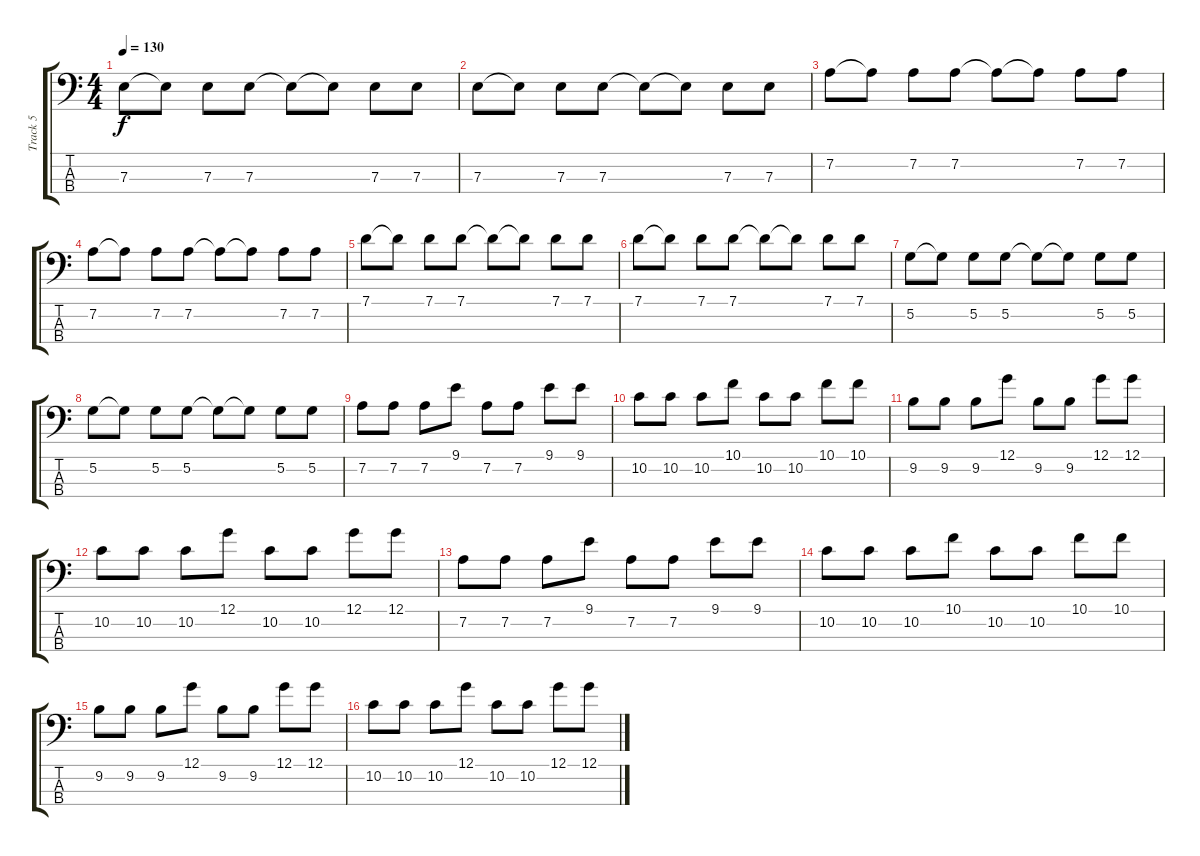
\track ("Track 5" "Track 5") {instrument electricbasspick}
\staff {score tabs}
\tuning (G2 D2 A1 E1) {hide}
\ts (4 4)
\tempo 130
\clef f4
\ks c
7.3.8{dy f} 7.3{t}.8 7.3.8 7.3.8 7.3{t}.8 7.3{t}.8 7.3.8 7.3.8 |
7.3.8 7.3{t}.8 7.3.8 7.3.8 7.3{t}.8 7.3{t}.8 7.3.8 7.3.8 |
7.2.8 7.2{t}.8 7.2.8 7.2.8 7.2{t}.8 7.2{t}.8 7.2.8 7.2.8 |
7.2.8 7.2{t}.8 7.2.8 7.2.8 7.2{t}.8 7.2{t}.8 7.2.8 7.2.8 |
7.1.8 7.1{t}.8 7.1.8 7.1.8 7.1{t}.8 7.1{t}.8 7.1.8 7.1.8 |
7.1.8 7.1{t}.8 7.1.8 7.1.8 7.1{t}.8 7.1{t}.8 7.1.8 7.1.8 |
5.2.8 5.2{t}.8 5.2.8 5.2.8 5.2{t}.8 5.2{t}.8 5.2.8 5.2.8 |
5.2.8 5.2{t}.8 5.2.8 5.2.8 5.2{t}.8 5.2{t}.8 5.2.8 5.2.8 |
7.2.8 7.2.8 7.2.8 9.1.8 7.2.8 7.2.8 9.1.8 9.1.8 |
10.2.8 10.2.8 10.2.8 10.1.8 10.2.8 10.2.8 10.1.8 10.1.8 |
9.2.8 9.2.8 9.2.8 12.1.8 9.2.8 9.2.8 12.1.8 12.1.8 |
10.2.8 10.2.8 10.2.8 12.1.8 10.2.8 10.2.8 12.1.8 12.1.8 |
7.2.8 7.2.8 7.2.8 9.1.8 7.2.8 7.2.8 9.1.8 9.1.8 |
10.2.8 10.2.8 10.2.8 10.1.8 10.2.8 10.2.8 10.1.8 10.1.8 |
9.2.8 9.2.8 9.2.8 12.1.8 9.2.8 9.2.8 12.1.8 12.1.8 |
10.2.8 10.2.8 10.2.8 12.1.8 10.2.8 10.2.8 12.1.8 12.1.8
